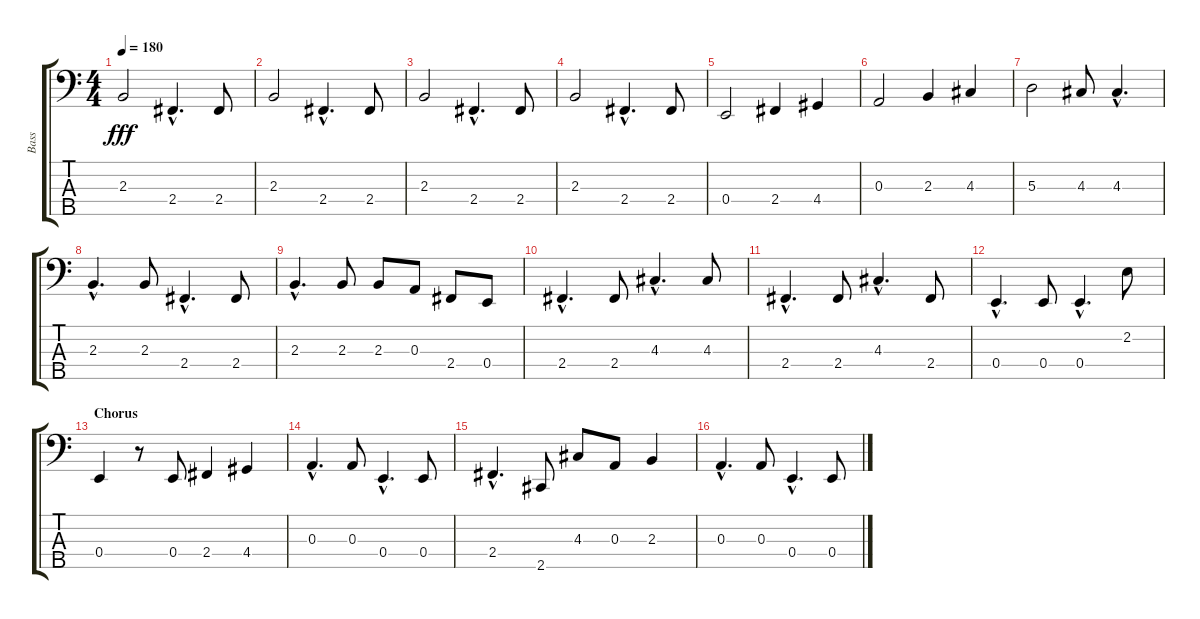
\track ("Bass" "Bass") {instrument electricbasspick}
\staff {score tabs}
\tuning (G2 D2 A1 E1 B0) {hide}
\ts (4 4)
\tempo 180
\clef f4
\ks c
2.3.2{dy fff} 2.4{hac}.4{d} 2.4.8 |
2.3.2 2.4{hac}.4{d} 2.4.8 |
2.3.2 2.4{hac}.4{d} 2.4.8 |
2.3.2 2.4{hac}.4{d} 2.4.8 |
0.4.2 2.4.4 4.4.4 |
0.3.2 2.3.4 4.3.4 |
5.3.2 4.3.8 4.3{hac}.4{d} |
2.3{hac}.4{d} 2.3.8 2.4{hac}.4{d} 2.4.8 |
2.3{hac}.4{d} 2.3.8 2.3.8 0.3.8 2.4.8 0.4.8 |
2.4{hac}.4{d} 2.4.8 4.3{hac}.4{d} 4.3.8 |
2.4{hac}.4{d} 2.4.8 4.3{hac}.4{d} 2.4.8 |
0.4{hac}.4{d} 0.4.8 0.4{hac}.4{d} 2.2.8 |
\section ("" "Chorus")
0.4.4 r.8 0.4.8 2.4.4 4.4.4 |
0.3{hac}.4{d} 0.3.8 0.4{hac}.4{d} 0.4.8 |
2.4{hac}.4{d} 2.5.8 4.3.8 0.3.8 2.3.4 |
0.3{hac}.4{d} 0.3.8 0.4{hac}.4{d} 0.4.8
